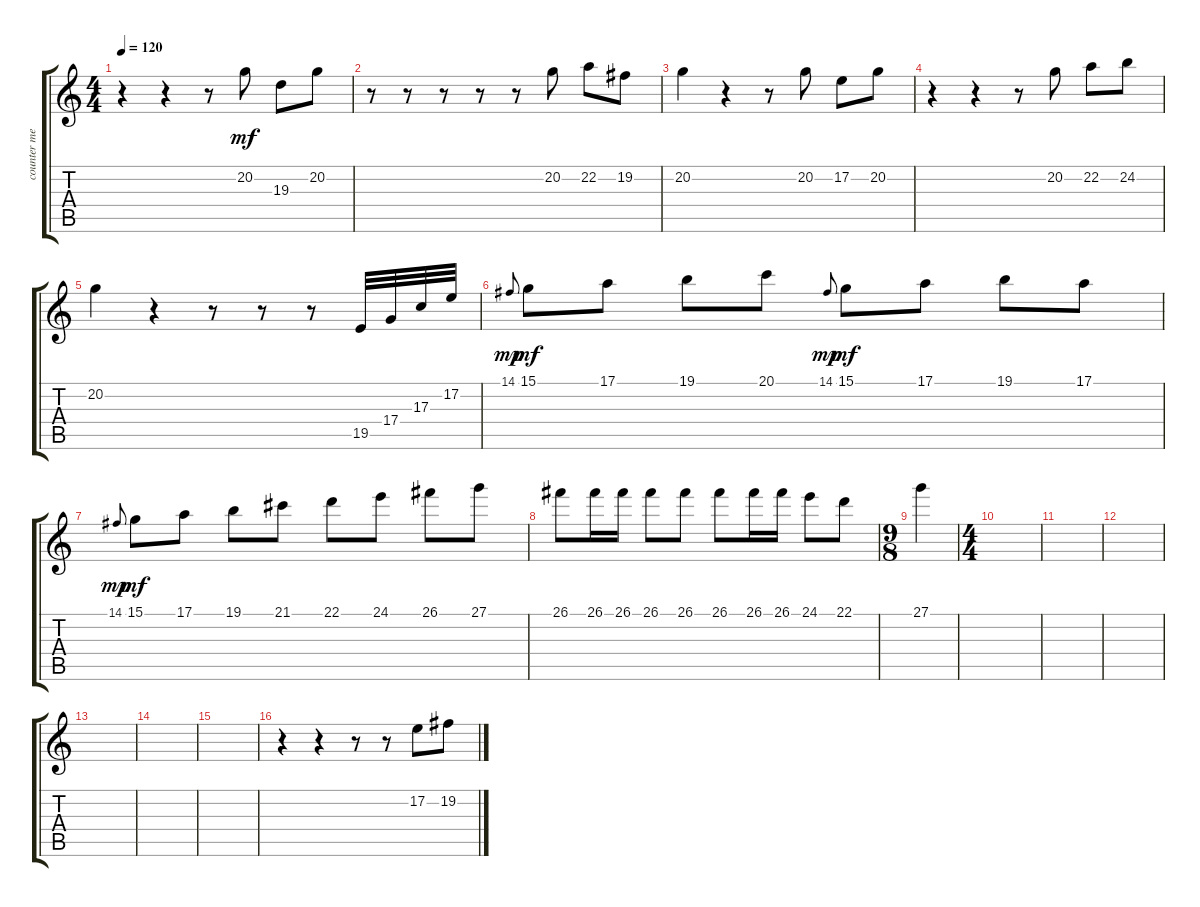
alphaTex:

\track ("counter melody" "counter me") {instrument musicbox}
\staff {score tabs}
\tuning (E4 B3 G3 D3 A2 E2) {hide}
\ts (4 4)
\tempo 120
\clef g2
\ks c
r.4{dy mf} r.4 r.8 20.2.8 19.3.8 20.2.8 |
r.8 r.8 r.8 r.8 r.8 20.2.8 22.2.8 19.2.8 |
20.2.4 r.4 r.8 20.2.8 17.2.8 20.2.8 |
r.4 r.4 r.8 20.2.8 22.2.8 24.2.8 |
20.2.4 r.4 r.8 r.8 r.8 19.5.32 17.4.32 17.3.32 17.2.32 |
14.1.8{gr onbeat dy mp} 15.1.8{dy mf} 17.1.8 19.1.8 20.1.8 14.1.8{gr onbeat dy mp} 15.1.8{dy mf} 17.1.8 19.1.8 17.1.8 |
14.1.8{gr onbeat dy mp} 15.1.8{dy mf} 17.1.8 19.1.8 21.1.8 22.1.8 24.1.8 26.1.8 27.1.8 |
26.1.8 26.1.16 26.1.16 26.1.8 26.1.8 26.1.8 26.1.16 26.1.16 24.1.8 22.1.8 |
\ts (9 8)
27.1.4 |
\ts (4 4)
|
|
|
|
|
|
r.4 r.4 r.8 r.8 17.2.8 19.2.8
